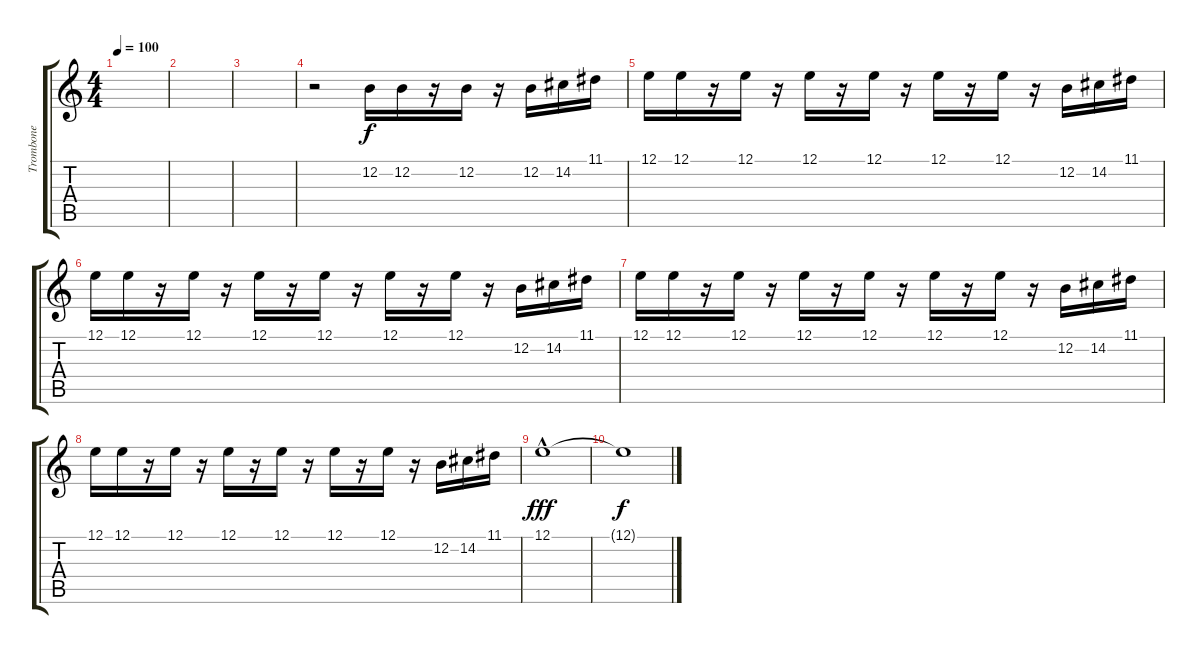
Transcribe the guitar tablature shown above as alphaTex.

\track ("Trombone" "Trombone") {instrument trombone}
\staff {score tabs}
\tuning (E4 B3 G3 D3 A2 E2) {hide}
\ts (4 4)
\tempo 100
\clef g2
\ks c
|
|
|
r.2 12.2.16 12.2.16 r.16 12.2.16 r.16 12.2.16 14.2.16 11.1.16 |
12.1.16 12.1.16 r.16 12.1.16 r.16 12.1.16 r.16 12.1.16 r.16 12.1.16 r.16 12.1.16 r.16 12.2.16 14.2.16 11.1.16 |
12.1.16 12.1.16 r.16 12.1.16 r.16 12.1.16 r.16 12.1.16 r.16 12.1.16 r.16 12.1.16 r.16 12.2.16 14.2.16 11.1.16 |
12.1.16 12.1.16 r.16 12.1.16 r.16 12.1.16 r.16 12.1.16 r.16 12.1.16 r.16 12.1.16 r.16 12.2.16 14.2.16 11.1.16 |
12.1.16 12.1.16 r.16 12.1.16 r.16 12.1.16 r.16 12.1.16 r.16 12.1.16 r.16 12.1.16 r.16 12.2.16 14.2.16 11.1.16 |
12.1{hac}.1{dy fff} |
12.1{t}.1{dy f}
